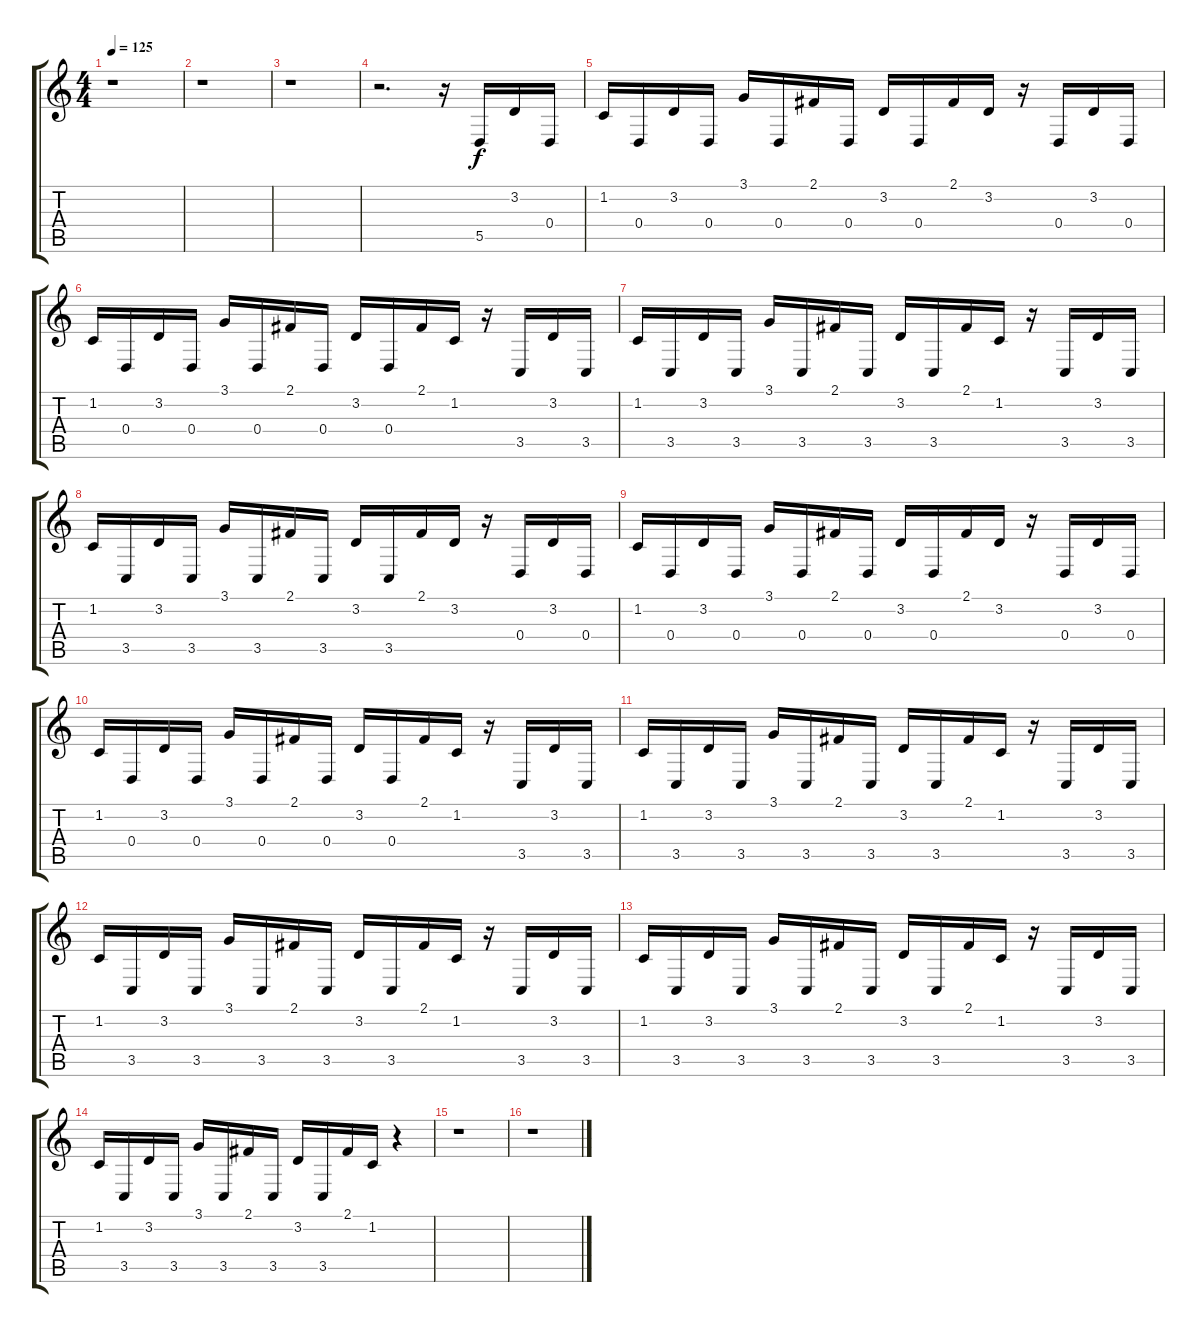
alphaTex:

\track "" {instrument stringensemble1}
\staff {score tabs}
\tuning (E4 B3 G3 D3 A2 E2) {hide}
\ts (4 4)
\tempo 125
\clef g2
\ks c
r.1{dy f} |
r.1 |
r.1 |
r.2{d} r.16 5.5.16 3.2.16 0.4.16 |
1.2.16 0.4.16 3.2.16 0.4.16 3.1.16 0.4.16 2.1.16 0.4.16 3.2.16 0.4.16 2.1.16 3.2.16 r.16 0.4.16 3.2.16 0.4.16 |
1.2.16 0.4.16 3.2.16 0.4.16 3.1.16 0.4.16 2.1.16 0.4.16 3.2.16 0.4.16 2.1.16 1.2.16 r.16 3.5.16 3.2.16 3.5.16 |
1.2.16 3.5.16 3.2.16 3.5.16 3.1.16 3.5.16 2.1.16 3.5.16 3.2.16 3.5.16 2.1.16 1.2.16 r.16 3.5.16 3.2.16 3.5.16 |
1.2.16 3.5.16 3.2.16 3.5.16 3.1.16 3.5.16 2.1.16 3.5.16 3.2.16 3.5.16 2.1.16 3.2.16 r.16 0.4.16 3.2.16 0.4.16 |
1.2.16 0.4.16 3.2.16 0.4.16 3.1.16 0.4.16 2.1.16 0.4.16 3.2.16 0.4.16 2.1.16 3.2.16 r.16 0.4.16 3.2.16 0.4.16 |
1.2.16 0.4.16 3.2.16 0.4.16 3.1.16 0.4.16 2.1.16 0.4.16 3.2.16 0.4.16 2.1.16 1.2.16 r.16 3.5.16 3.2.16 3.5.16 |
1.2.16 3.5.16 3.2.16 3.5.16 3.1.16 3.5.16 2.1.16 3.5.16 3.2.16 3.5.16 2.1.16 1.2.16 r.16 3.5.16 3.2.16 3.5.16 |
1.2.16 3.5.16 3.2.16 3.5.16 3.1.16 3.5.16 2.1.16 3.5.16 3.2.16 3.5.16 2.1.16 1.2.16 r.16 3.5.16 3.2.16 3.5.16 |
1.2.16 3.5.16 3.2.16 3.5.16 3.1.16 3.5.16 2.1.16 3.5.16 3.2.16 3.5.16 2.1.16 1.2.16 r.16 3.5.16 3.2.16 3.5.16 |
1.2.16 3.5.16 3.2.16 3.5.16 3.1.16 3.5.16 2.1.16 3.5.16 3.2.16 3.5.16 2.1.16 1.2.16 r.4 |
r.1 |
r.1
